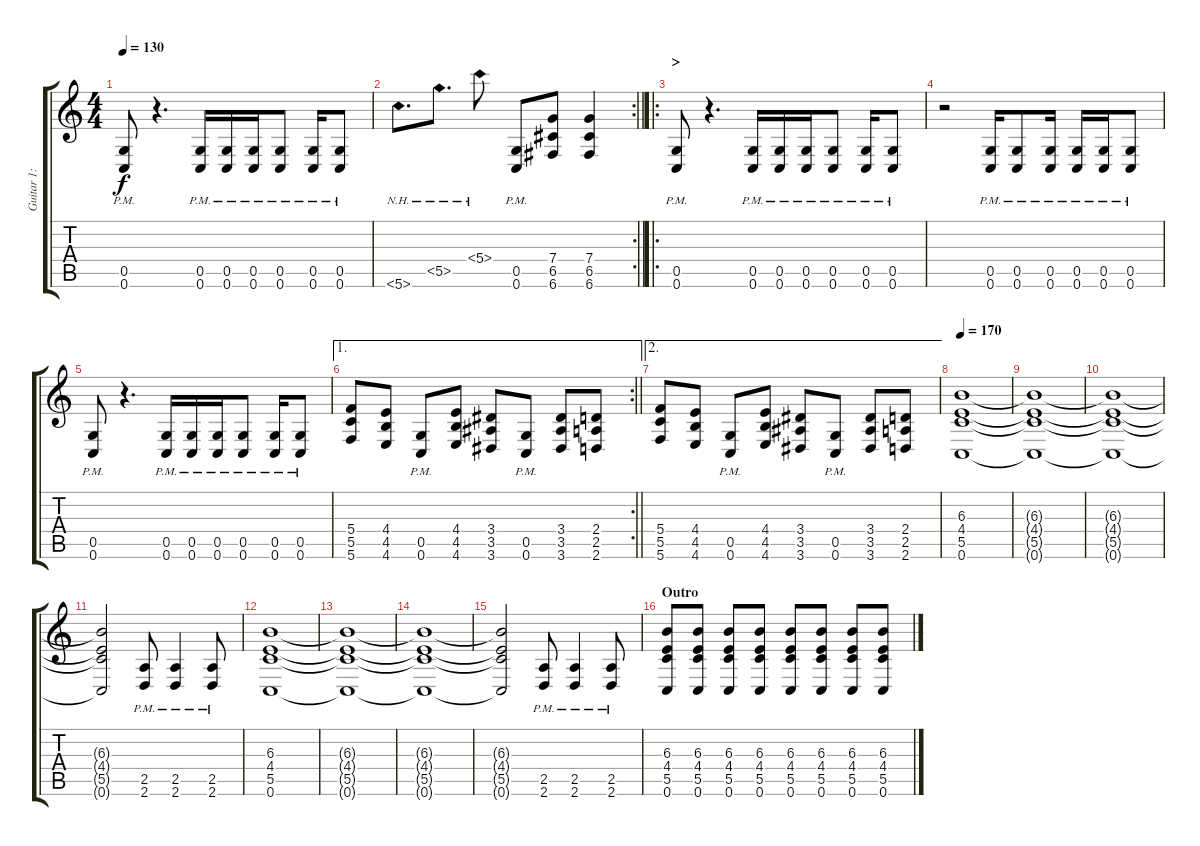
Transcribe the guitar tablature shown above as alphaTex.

\track ("Guitar 1: Johan" "Guitar 1: ") {instrument overdrivenguitar}
\staff {score tabs}
\tuning (D4 A3 F3 C3 G2 C2) {hide}
\ts (4 4)
\tempo 130
\clef g2
\ks c
(0.5{pm} 0.6).8{dy f} r.4{d} (0.5{pm} 0.6).16 (0.5{pm} 0.6).16 (0.5{pm} 0.6).16 (0.5{pm} 0.6).8 (0.5{pm} 0.6).16 (0.5{pm} 0.6).8 |
\rc 2
\barLineRight lightlight
5.6{nh}.8{d} 5.5{nh}.8{d} 5.4{nh}.8 (0.5{pm} 0.6).8 (7.4 6.5 6.6).8 (7.4 6.5 6.6).4 |
\ro
\section ("" ">")
(0.5{pm} 0.6).8 r.4{d} (0.5{pm} 0.6).16 (0.5{pm} 0.6).16 (0.5{pm} 0.6).16 (0.5{pm} 0.6).8 (0.5{pm} 0.6).16 (0.5{pm} 0.6).8 |
r.2 (0.5{pm} 0.6).16 (0.5{pm} 0.6).8 (0.5{pm} 0.6).16 (0.5{pm} 0.6).16 (0.5{pm} 0.6).16 (0.5{pm} 0.6).8 |
(0.5{pm} 0.6).8 r.4{d} (0.5{pm} 0.6).16 (0.5{pm} 0.6).16 (0.5{pm} 0.6).16 (0.5{pm} 0.6).8 (0.5{pm} 0.6).16 (0.5{pm} 0.6).8 |
\ae 1
\rc 2
\barLineRight lightlight
(5.4 5.5 5.6).8 (4.4 4.5 4.6).8 (0.5{pm} 0.6).8 (4.4 4.5 4.6).8 (3.4 3.5 3.6).8 (0.5{pm} 0.6).8 (3.4 3.5 3.6).8 (2.4 2.5 2.6).8 |
\ae 2
(5.4 5.5 5.6).8 (4.4 4.5 4.6).8 (0.5{pm} 0.6).8 (4.4 4.5 4.6).8 (3.4 3.5 3.6).8 (0.5{pm} 0.6).8 (3.4 3.5 3.6).8 (2.4 2.5 2.6).8 |
\tempo 170
(6.3 4.4 5.5 0.6).1 |
(6.3{t} 4.4{t} 5.5{t} 0.6{t}).1 |
(6.3{t} 4.4{t} 5.5{t} 0.6{t}).1 |
(6.3{t} 4.4{t} 5.5{t} 0.6{t}).2 (2.5{pm} 2.6).8 (2.5{pm} 2.6).4 (2.5{pm} 2.6).8 |
(6.3 4.4 5.5 0.6).1 |
(6.3{t} 4.4{t} 5.5{t} 0.6{t}).1 |
(6.3{t} 4.4{t} 5.5{t} 0.6{t}).1 |
(6.3{t} 4.4{t} 5.5{t} 0.6{t}).2 (2.5{pm} 2.6).8 (2.5{pm} 2.6).4 (2.5{pm} 2.6).8 |
\section ("" "Outro")
(6.3 4.4 5.5 0.6).8 (6.3 4.4 5.5 0.6).8 (6.3 4.4 5.5 0.6).8 (6.3 4.4 5.5 0.6).8 (6.3 4.4 5.5 0.6).8 (6.3 4.4 5.5 0.6).8 (6.3 4.4 5.5 0.6).8 (6.3 4.4 5.5 0.6).8
